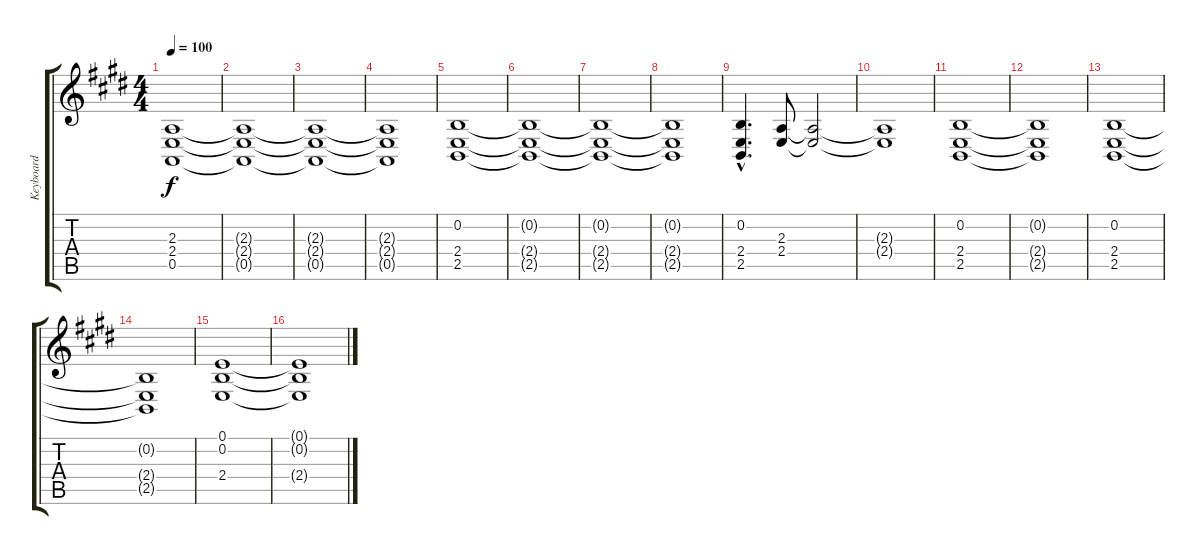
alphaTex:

\track ("Keyboard" "Keyboard") {instrument stringensemble1}
\staff {score tabs}
\tuning (E4 B3 G3 D3 A2 E2) {hide}
\ts (4 4)
\tempo 100
\clef g2
\ks e
(2.3 2.4 0.5).1{dy f instrument stringensemble1} |
(2.3{t} 2.4{t} 0.5{t}).1 |
(2.3{t} 2.4{t} 0.5{t}).1 |
(2.3{t} 2.4{t} 0.5{t}).1 |
(0.2 2.4 2.5).1 |
(0.2{t} 2.4{t} 2.5{t}).1 |
(0.2{t} 2.4{t} 2.5{t}).1 |
(0.2{t} 2.4{t} 2.5{t}).1 |
(0.2{hac} 2.4{hac} 2.5{hac}).4{d} (2.3 2.4).8 (2.3{t} 2.4{t}).2 |
(2.3{t} 2.4{t}).1 |
(0.2 2.4 2.5).1 |
(0.2{t} 2.4{t} 2.5{t}).1 |
(0.2 2.4 2.5).1 |
(0.2{t} 2.4{t} 2.5{t}).1 |
(0.1 0.2 2.4).1 |
(0.1{t} 0.2{t} 2.4{t}).1
